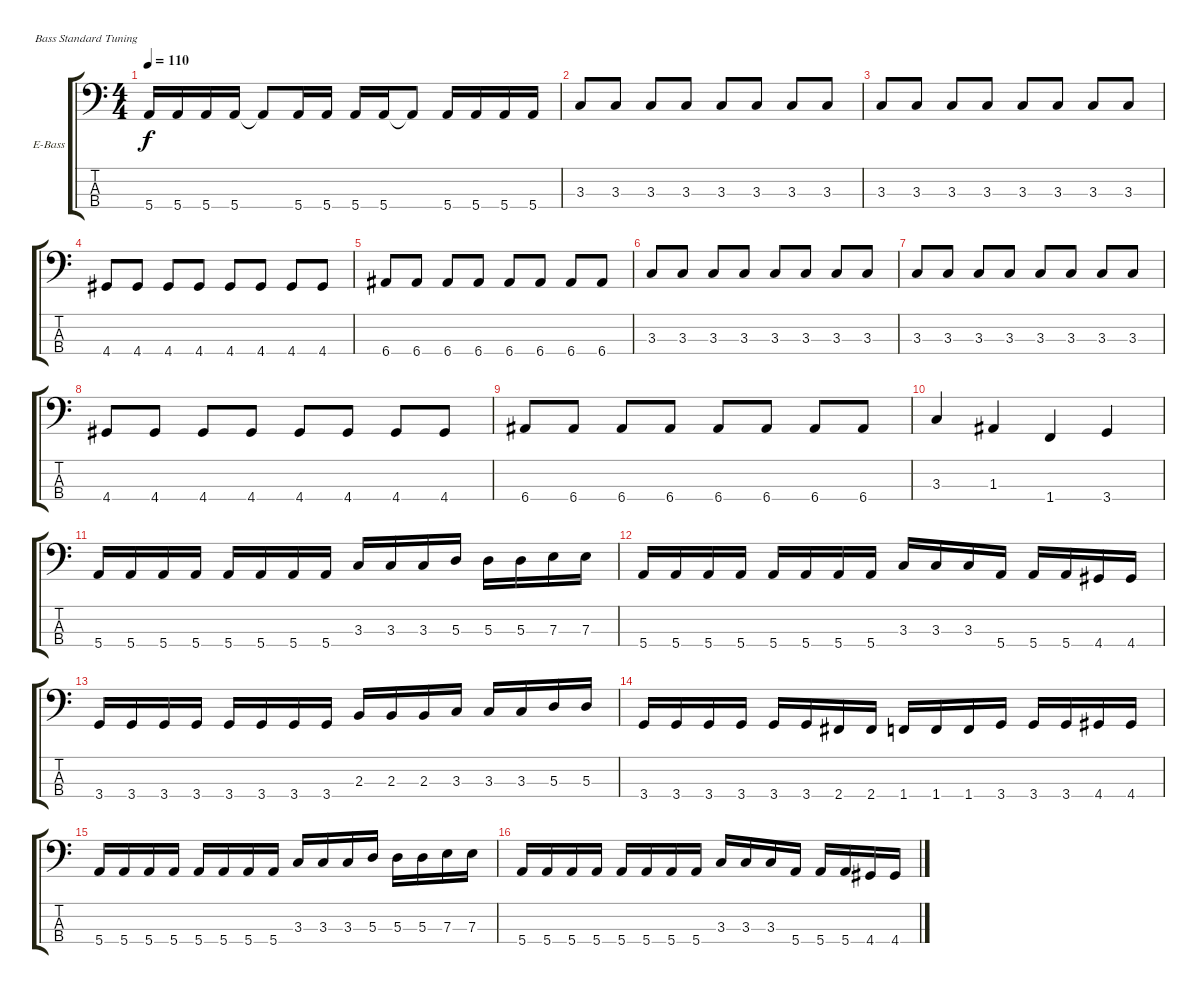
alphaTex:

\bracketExtendMode groupsimilarinstruments
\firstSystemTrackNameOrientation horizontal
\otherSystemsTrackNameOrientation horizontal
\track ("Basse" "E-Bass") {instrument electricbasspick}
\staff {score tabs}
\tuning (G2 D2 A1 E1)
\ts (4 4)
\tempo 110
\clef f4
\ks c
5.4.16{dy f} 5.4.16 5.4.16 5.4.16 5.4{t}.8 5.4.16 5.4.16 5.4.16 5.4.16 5.4{t}.8 5.4.16 5.4.16 5.4.16 5.4.16 |
3.3.8 3.3.8 3.3.8 3.3.8 3.3.8 3.3.8 3.3.8 3.3.8 |
3.3.8 3.3.8 3.3.8 3.3.8 3.3.8 3.3.8 3.3.8 3.3.8 |
4.4.8 4.4.8 4.4.8 4.4.8 4.4.8 4.4.8 4.4.8 4.4.8 |
6.4.8 6.4.8 6.4.8 6.4.8 6.4.8 6.4.8 6.4.8 6.4.8 |
3.3.8 3.3.8 3.3.8 3.3.8 3.3.8 3.3.8 3.3.8 3.3.8 |
3.3.8 3.3.8 3.3.8 3.3.8 3.3.8 3.3.8 3.3.8 3.3.8 |
4.4.8 4.4.8 4.4.8 4.4.8 4.4.8 4.4.8 4.4.8 4.4.8 |
6.4.8 6.4.8 6.4.8 6.4.8 6.4.8 6.4.8 6.4.8 6.4.8 |
3.3.4 1.3.4 1.4.4 3.4.4 |
5.4.16 5.4.16 5.4.16 5.4.16 5.4.16 5.4.16 5.4.16 5.4.16 3.3.16 3.3.16 3.3.16 5.3.16 5.3.16 5.3.16 7.3.16 7.3.16 |
5.4.16 5.4.16 5.4.16 5.4.16 5.4.16 5.4.16 5.4.16 5.4.16 3.3.16 3.3.16 3.3.16 5.4.16 5.4.16 5.4.16 4.4.16 4.4.16 |
3.4.16 3.4.16 3.4.16 3.4.16 3.4.16 3.4.16 3.4.16 3.4.16 2.3.16 2.3.16 2.3.16 3.3.16 3.3.16 3.3.16 5.3.16 5.3.16 |
3.4.16 3.4.16 3.4.16 3.4.16 3.4.16 3.4.16 2.4.16 2.4.16 1.4.16 1.4.16 1.4.16 3.4.16 3.4.16 3.4.16 4.4.16 4.4.16 |
5.4.16 5.4.16 5.4.16 5.4.16 5.4.16 5.4.16 5.4.16 5.4.16 3.3.16 3.3.16 3.3.16 5.3.16 5.3.16 5.3.16 7.3.16 7.3.16 |
5.4.16 5.4.16 5.4.16 5.4.16 5.4.16 5.4.16 5.4.16 5.4.16 3.3.16 3.3.16 3.3.16 5.4.16 5.4.16 5.4.16 4.4.16 4.4.16
